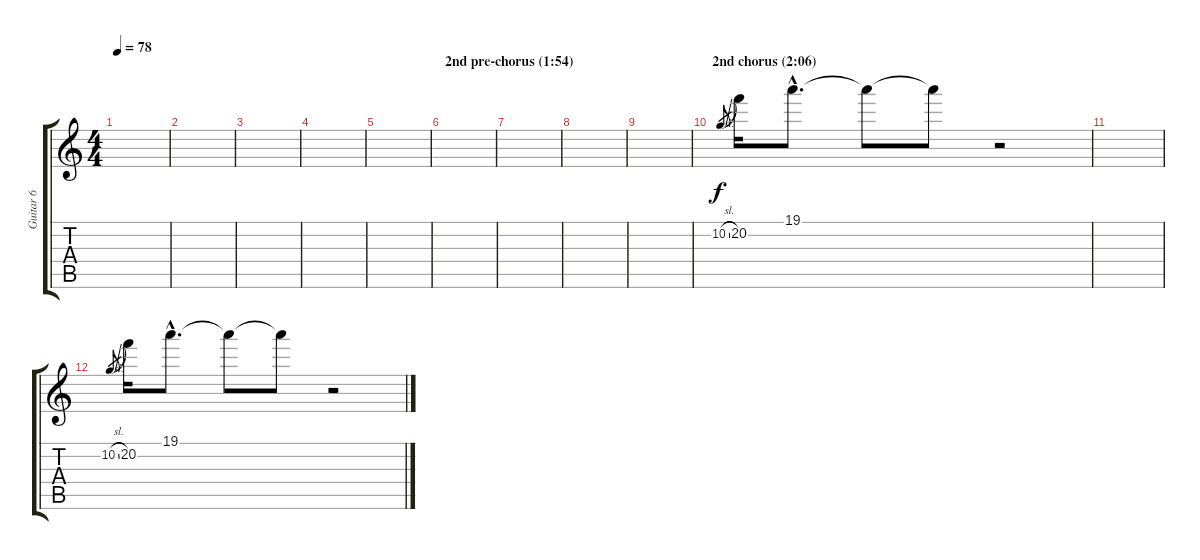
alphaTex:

\track ("Guitar 6" "Guitar 6") {instrument distortionguitar}
\staff {score tabs}
\tuning (D4 A3 F3 C3 G2 D2) {hide}
\ts (4 4)
\tempo 78
\clef g2
\ks c
|
|
|
|
|
\section ("" "2nd pre-chorus (1:54)")
|
|
|
|
\section ("" "2nd chorus (2:06)")
10.2{sl}.8{gr} 20.2.16 19.1{hac}.8{d} 19.1{t}.8 19.1{t}.8 r.2 |
|
10.2{sl}.8{gr} 20.2.16 19.1{hac}.8{d} 19.1{t}.8 19.1{t}.8 r.2
